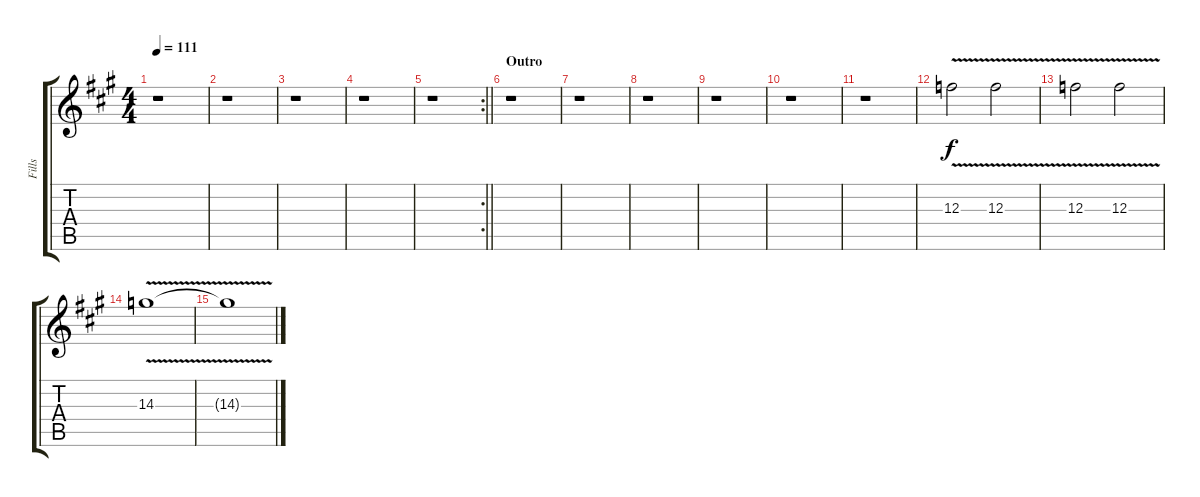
\track ("Fills" "Fills") {instrument distortionguitar}
\staff {score tabs}
\tuning (D4 A3 F3 C3 G2 D2) {hide}
\ts (4 4)
\tempo 111
\clef g2
\ks a
r.1{dy f} |
r.1 |
r.1 |
r.1 |
\rc 2
\barLineRight lightlight
r.1 |
\section ("" "Outro")
r.1 |
r.1 |
r.1 |
r.1 |
r.1 |
r.1 |
12.3{v}.2 12.3{v}.2 |
12.3{v}.2 12.3{v}.2 |
14.3{v}.1 |
14.3{v t}.1
